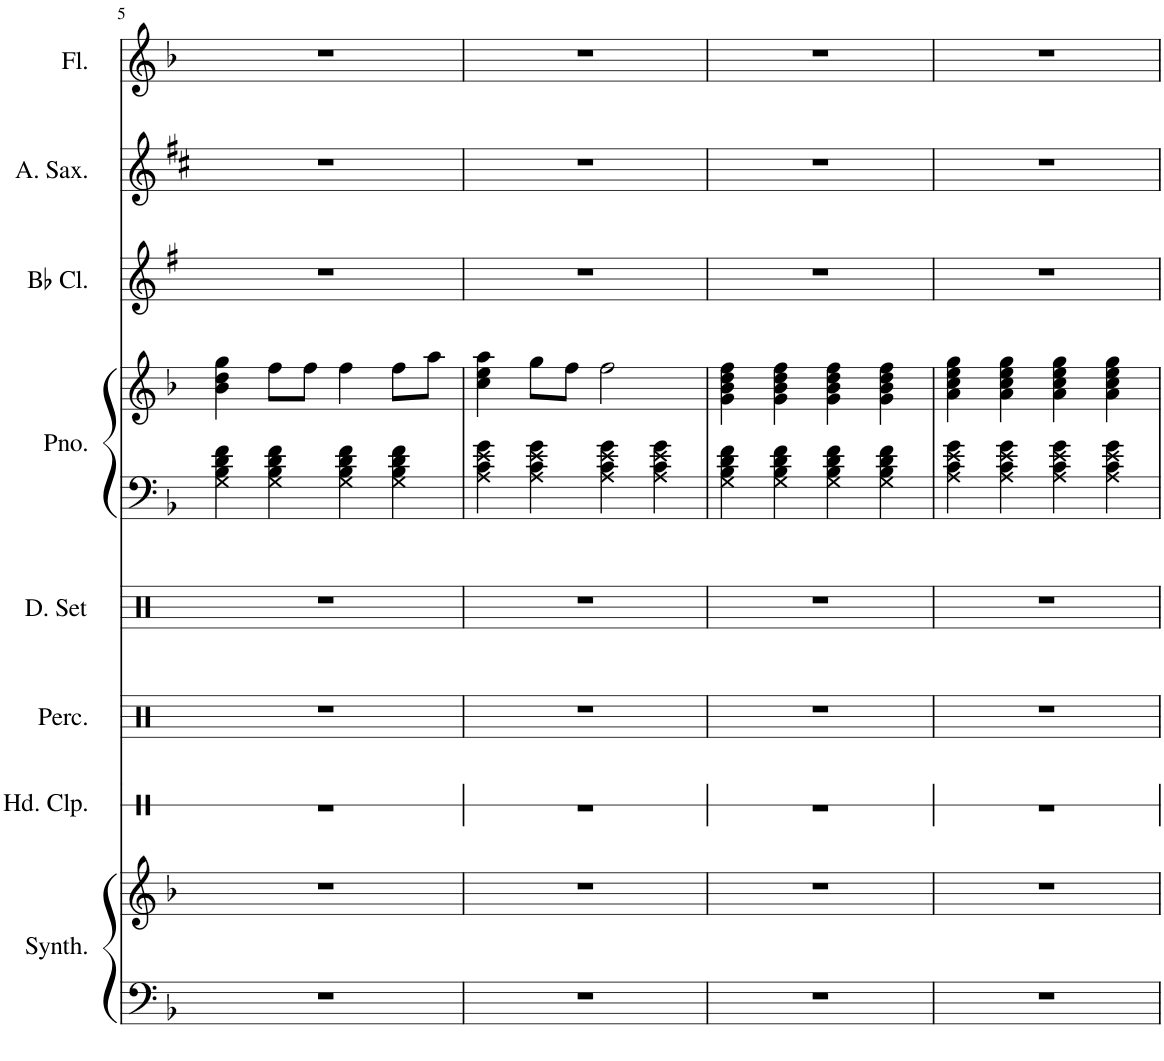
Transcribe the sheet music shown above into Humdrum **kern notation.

**kern	**kern	**kern	**kern	**kern	**kern	**kern	**kern	**kern	**kern
*part8	*part8	*part7	*part6	*part5	*part4	*part4	*part3	*part2	*part1
*staff10	*staff9	*staff8	*staff7	*staff6	*staff5	*staff4	*staff3	*staff2	*staff1
*I"Bass Synthesiser	*	*I"Hand Clap	*I"Percussion	*I"Drumset	*I"Piano	*	*I"Bb Clarinet	*I"Alto Saxophone	*I"Flute
*I'Synth.	*	*I'Hd. Clp.	*I'Perc.	*I'D. Set	*I'Pno.	*	*I'Bb Cl.	*I'A. Sax.	*I'Fl.
!!LO:PB:g=z
*clefF4	*clefG2	*clefX	*clefX	*clefX	*clefF4	*clefG2	*clefG2	*clefG2	*clefG2
*	*	*	*	*	*	*	*Trd1c2	*Trd5c9	*
*k[b-]	*k[b-]	*k[]	*k[]	*k[]	*k[b-]	*k[b-]	*k[f#]	*k[f#c#]	*k[b-]
*M4/4	*M4/4	*M4/4	*M4/4	*M4/4	*M4/4	*M4/4	*M4/4	*M4/4	*M4/4
=5	=5	=5	=5	=5	=5	=5	=5	=5	=5
1r	1r	1r	1r	1r	4G\ 4B-\ 4d\ 4f\	4b-\ 4dd\ 4gg\	1r	1r	1r
.	.	.	.	.	4G\ 4B-\ 4d\ 4f\	8ff\L	.	.	.
.	.	.	.	.	.	8ff\J	.	.	.
.	.	.	.	.	4G\ 4B-\ 4d\ 4f\	4ff\	.	.	.
.	.	.	.	.	4G\ 4B-\ 4d\ 4f\	8ff\L	.	.	.
.	.	.	.	.	.	8aa\J	.	.	.
=6	=6	=6	=6	=6	=6	=6	=6	=6	=6
1r	1r	1r	1r	1r	4A\ 4c\ 4e\ 4g\	4cc\ 4ee\ 4aa\	1r	1r	1r
.	.	.	.	.	4A\ 4c\ 4e\ 4g\	8gg\L	.	.	.
.	.	.	.	.	.	8ff\J	.	.	.
.	.	.	.	.	4A\ 4c\ 4e\ 4g\	2ff\	.	.	.
.	.	.	.	.	4A\ 4c\ 4e\ 4g\	.	.	.	.
=7	=7	=7	=7	=7	=7	=7	=7	=7	=7
1r	1r	1r	1r	1r	4G\ 4B-\ 4d\ 4f\	4g\ 4b-\ 4dd\ 4ff\	1r	1r	1r
.	.	.	.	.	4G\ 4B-\ 4d\ 4f\	4g\ 4b-\ 4dd\ 4ff\	.	.	.
.	.	.	.	.	4G\ 4B-\ 4d\ 4f\	4g\ 4b-\ 4dd\ 4ff\	.	.	.
.	.	.	.	.	4G\ 4B-\ 4d\ 4f\	4g\ 4b-\ 4dd\ 4ff\	.	.	.
=8	=8	=8	=8	=8	=8	=8	=8	=8	=8
1r	1r	1r	1r	1r	4A\ 4c\ 4e\ 4g\	4a\ 4cc\ 4ee\ 4gg\	1r	1r	1r
.	.	.	.	.	4A\ 4c\ 4e\ 4g\	4a\ 4cc\ 4ee\ 4gg\	.	.	.
.	.	.	.	.	4A\ 4c\ 4e\ 4g\	4a\ 4cc\ 4ee\ 4gg\	.	.	.
.	.	.	.	.	4A\ 4c\ 4e\ 4g\	4a\ 4cc\ 4ee\ 4gg\	.	.	.
=	=	=	=	=	=	=	=	=	=
*-	*-	*-	*-	*-	*-	*-	*-	*-	*-
